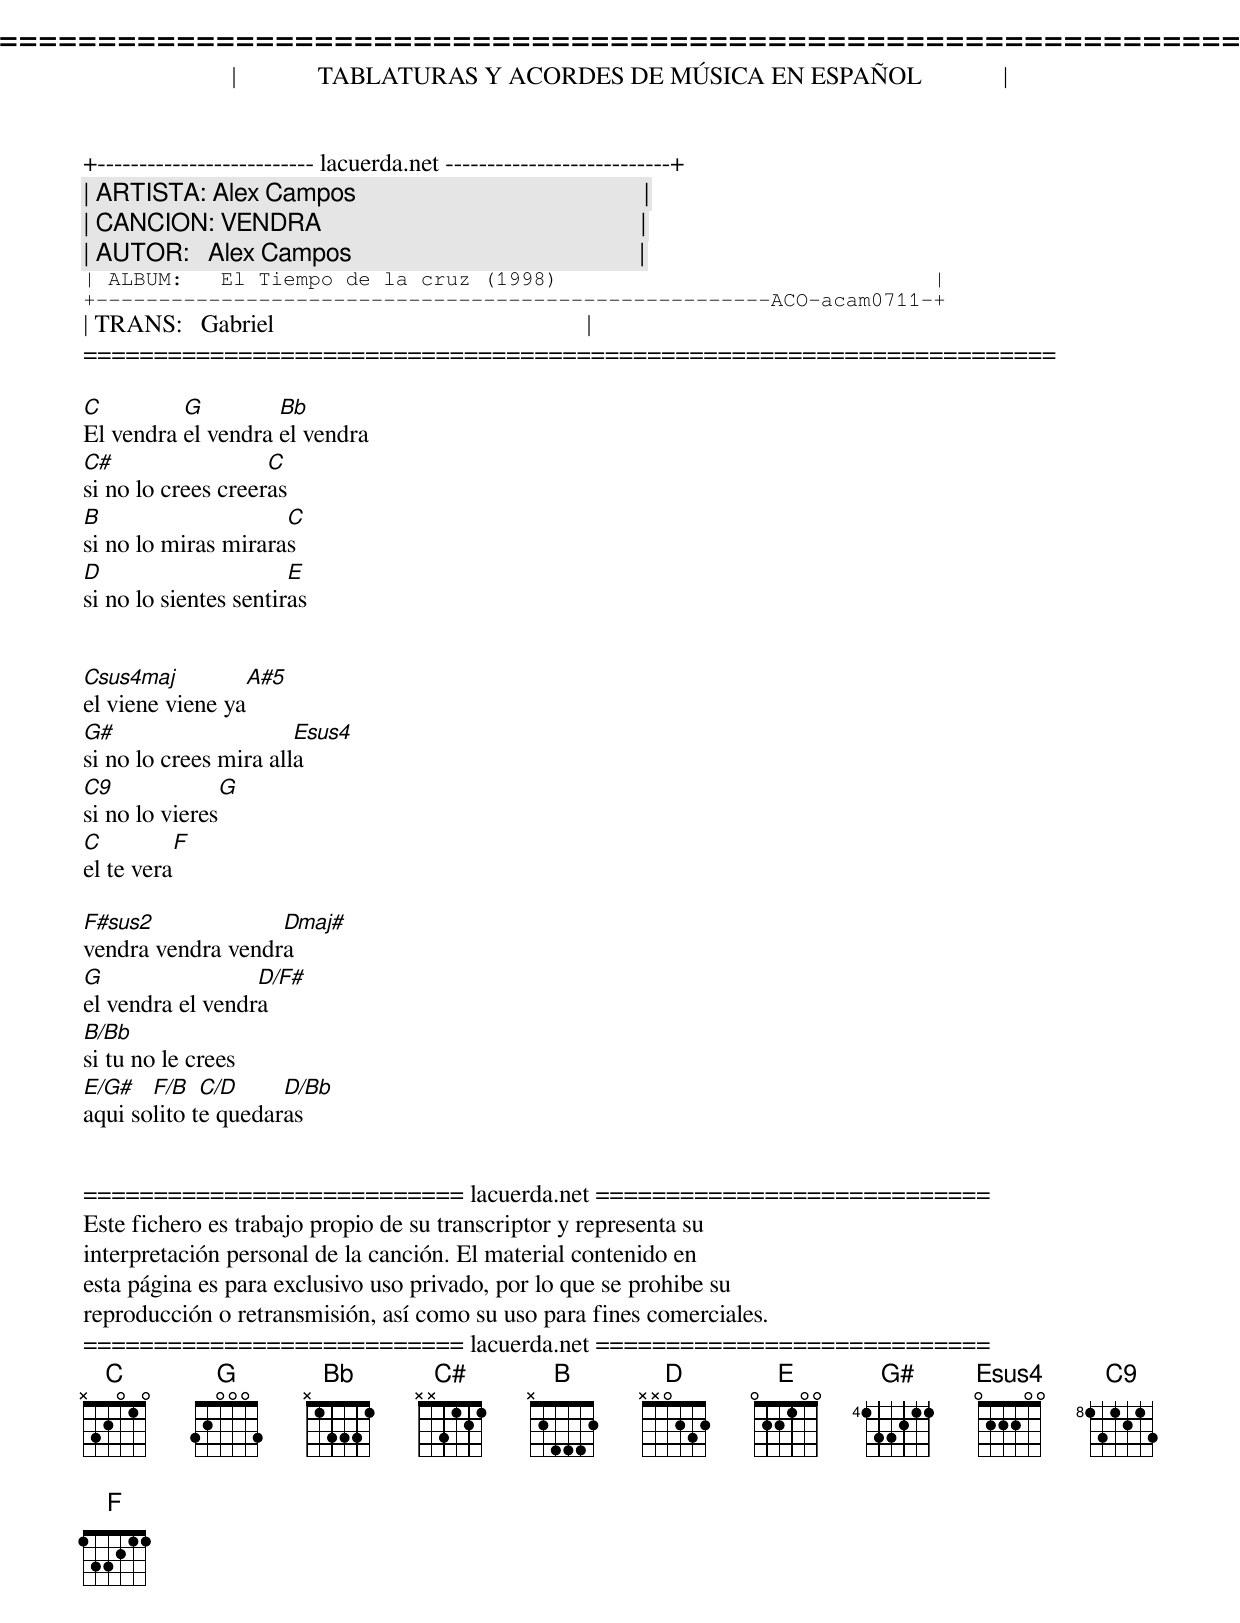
=====================================================================
|             TABLATURAS Y ACORDES DE MÚSICA EN ESPAÑOL             |
+-------------------------- lacuerda.net ---------------------------+
| ARTISTA: Alex Campos                                              |
| CANCION: VENDRA                                                   |
| AUTOR:   Alex Campos                                              |
| ALBUM:   El Tiempo de la cruz (1998)                              |
+------------------------------------------------------ACO-acam0711-+
| TRANS:   Gabriel                                                  |
=====================================================================

C         G         Bb
El vendra el vendra el vendra
C#                  C
si no lo crees creeras
B                    C
si no lo miras miraras
D                      E
si no lo sientes sentiras


Csus4maj         A#5
el viene viene ya
G#                     Esus4
si no lo crees mira alla
C9             G
si no lo vieres
C         F
el te vera

F#sus2             Dmaj#
vendra vendra vendra
G                 D/F#
el vendra el vendra
B/Bb
si tu no le crees
E/G#   F/B   C/D     D/Bb
aqui solito te quedaras


=========================== lacuerda.net ============================
Este fichero es trabajo propio de su transcriptor y representa su
interpretación personal de la canción. El material contenido en
esta página es para exclusivo uso privado, por lo que se prohibe su
reproducción o retransmisión, así como su uso para fines comerciales.
=========================== lacuerda.net ============================
